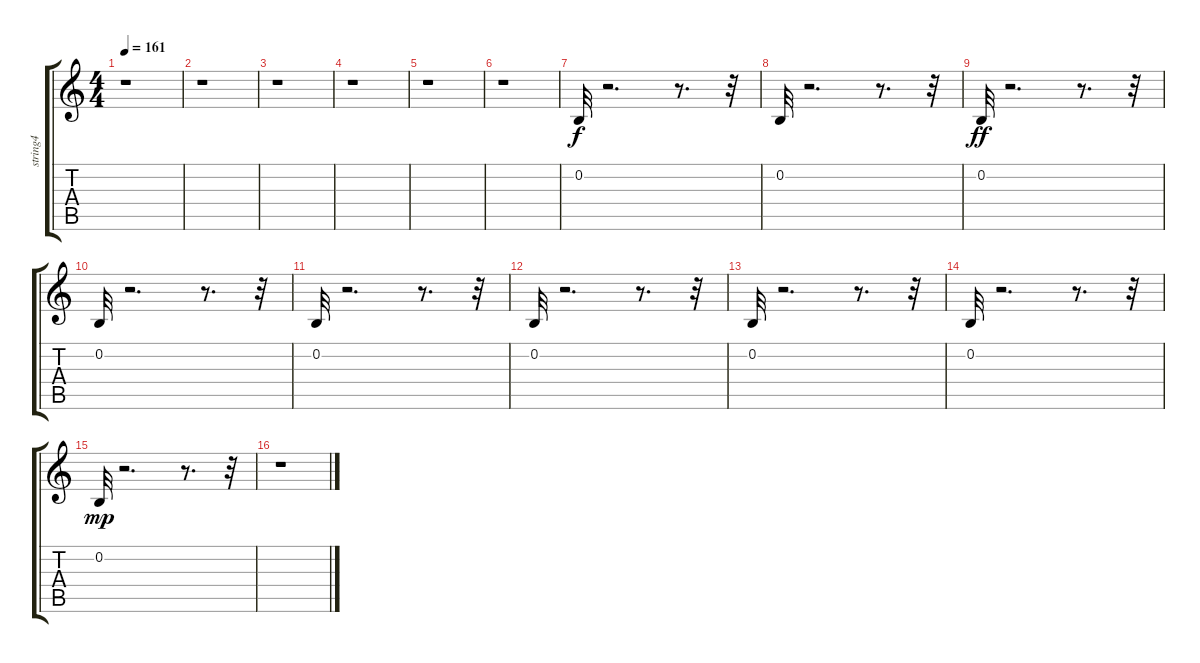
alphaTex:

\track ("string4" "string4") {instrument stringensemble1}
\staff {score tabs}
\tuning (E4 B3 G3 D3 A2 E2) {hide}
\ts (4 4)
\tempo 161
\clef g2
\ks c
r.1{dy mp} |
r.1 |
r.1 |
r.1 |
r.1 |
r.1 |
0.2.32{dy f} r.2{d} r.8{d} r.32 |
0.2.32 r.2{d} r.8{d} r.32 |
0.2.32{dy ff} r.2{d} r.8{d} r.32 |
0.2.32 r.2{d} r.8{d} r.32 |
0.2.32 r.2{d} r.8{d} r.32 |
0.2.32 r.2{d} r.8{d} r.32 |
0.2.32 r.2{d} r.8{d} r.32 |
0.2.32 r.2{d} r.8{d} r.32 |
0.2.32{dy mp} r.2{d} r.8{d} r.32 |
r.1
